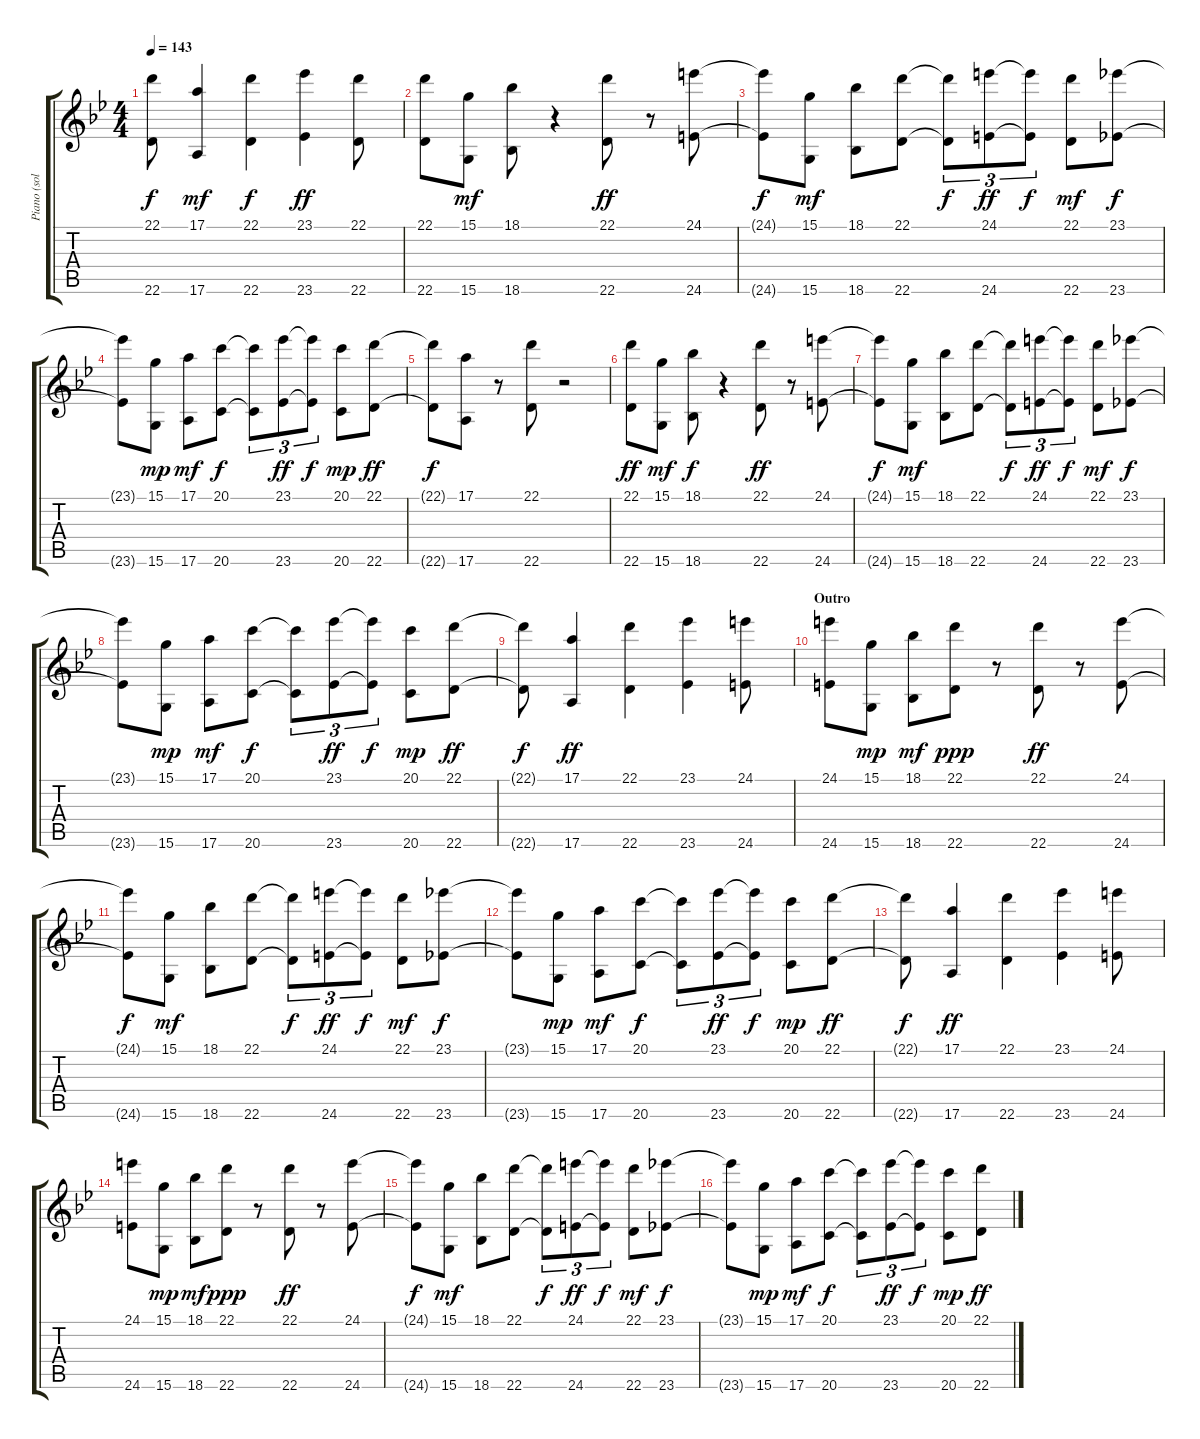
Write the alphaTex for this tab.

\track ("Piano (solo+coda)" "Piano (sol") {instrument brightacousticpiano}
\staff {score tabs}
\tuning (E4 B3 G3 D3 A2 E2) {hide}
\ts (4 4)
\tempo 143
\clef g2
\ks gminor
(22.1{t} 22.6{t}).8{dy f} (17.1 17.6).4{dy mf} (22.1 22.6).4{dy f} (23.1 23.6).4{dy ff} (22.1 22.6).8 |
(22.1 22.6).8 (15.1 15.6).8{dy mf} (18.1 18.6).8 r.4 (22.1 22.6).8{dy ff} r.8 (24.1 24.6).8 |
(24.1{t} 24.6{t}).8{dy f} (15.1 15.6).8{dy mf} (18.1 18.6).8 (22.1 22.6).8 (22.1{t} 22.6{t}).8{tu (3 2) dy f} (24.1 24.6).8{tu (3 2) dy ff} (24.1{t} 24.6{t}).8{tu (3 2) dy f} (22.1 22.6).8{dy mf} (23.1 23.6).8{dy f} |
(23.1{t} 23.6{t}).8 (15.1 15.6).8{dy mp} (17.1 17.6).8{dy mf} (20.1 20.6).8{dy f} (20.1{t} 20.6{t}).8{tu (3 2)} (23.1 23.6).8{tu (3 2) dy ff} (23.1{t} 23.6{t}).8{tu (3 2) dy f} (20.1 20.6).8{dy mp} (22.1 22.6).8{dy ff} |
(22.1{t} 22.6{t}).8{dy f} (17.1 17.6).8 r.8 (22.1 22.6).8 r.2 |
(22.1 22.6).8{dy ff} (15.1 15.6).8{dy mf} (18.1 18.6).8{dy f} r.4 (22.1 22.6).8{dy ff} r.8 (24.1 24.6).8 |
(24.1{t} 24.6{t}).8{dy f} (15.1 15.6).8{dy mf} (18.1 18.6).8 (22.1 22.6).8 (22.1{t} 22.6{t}).8{tu (3 2) dy f} (24.1 24.6).8{tu (3 2) dy ff} (24.1{t} 24.6{t}).8{tu (3 2) dy f} (22.1 22.6).8{dy mf} (23.1 23.6).8{dy f} |
(23.1{t} 23.6{t}).8 (15.1 15.6).8{dy mp} (17.1 17.6).8{dy mf} (20.1 20.6).8{dy f} (20.1{t} 20.6{t}).8{tu (3 2)} (23.1 23.6).8{tu (3 2) dy ff} (23.1{t} 23.6{t}).8{tu (3 2) dy f} (20.1 20.6).8{dy mp} (22.1 22.6).8{dy ff} |
(22.1{t} 22.6{t}).8{dy f} (17.1 17.6).4{dy ff} (22.1 22.6).4 (23.1 23.6).4 (24.1 24.6).8 |
\section ("" "Outro")
(24.1 24.6).8 (15.1 15.6).8{dy mp} (18.1 18.6).8{dy mf} (22.1 22.6).8{dy ppp} r.8 (22.1 22.6).8{dy ff} r.8 (24.1 24.6).8 |
(24.1{t} 24.6{t}).8{dy f} (15.1 15.6).8{dy mf} (18.1 18.6).8 (22.1 22.6).8 (22.1{t} 22.6{t}).8{tu (3 2) dy f} (24.1 24.6).8{tu (3 2) dy ff} (24.1{t} 24.6{t}).8{tu (3 2) dy f} (22.1 22.6).8{dy mf} (23.1 23.6).8{dy f} |
(23.1{t} 23.6{t}).8 (15.1 15.6).8{dy mp} (17.1 17.6).8{dy mf} (20.1 20.6).8{dy f} (20.1{t} 20.6{t}).8{tu (3 2)} (23.1 23.6).8{tu (3 2) dy ff} (23.1{t} 23.6{t}).8{tu (3 2) dy f} (20.1 20.6).8{dy mp} (22.1 22.6).8{dy ff} |
(22.1{t} 22.6{t}).8{dy f} (17.1 17.6).4{dy ff} (22.1 22.6).4 (23.1 23.6).4 (24.1 24.6).8 |
(24.1 24.6).8 (15.1 15.6).8{dy mp} (18.1 18.6).8{dy mf} (22.1 22.6).8{dy ppp} r.8 (22.1 22.6).8{dy ff} r.8 (24.1 24.6).8 |
(24.1{t} 24.6{t}).8{dy f} (15.1 15.6).8{dy mf} (18.1 18.6).8 (22.1 22.6).8 (22.1{t} 22.6{t}).8{tu (3 2) dy f} (24.1 24.6).8{tu (3 2) dy ff} (24.1{t} 24.6{t}).8{tu (3 2) dy f} (22.1 22.6).8{dy mf} (23.1 23.6).8{dy f} |
(23.1{t} 23.6{t}).8 (15.1 15.6).8{dy mp} (17.1 17.6).8{dy mf} (20.1 20.6).8{dy f} (20.1{t} 20.6{t}).8{tu (3 2)} (23.1 23.6).8{tu (3 2) dy ff} (23.1{t} 23.6{t}).8{tu (3 2) dy f} (20.1 20.6).8{dy mp} (22.1 22.6).8{dy ff}
